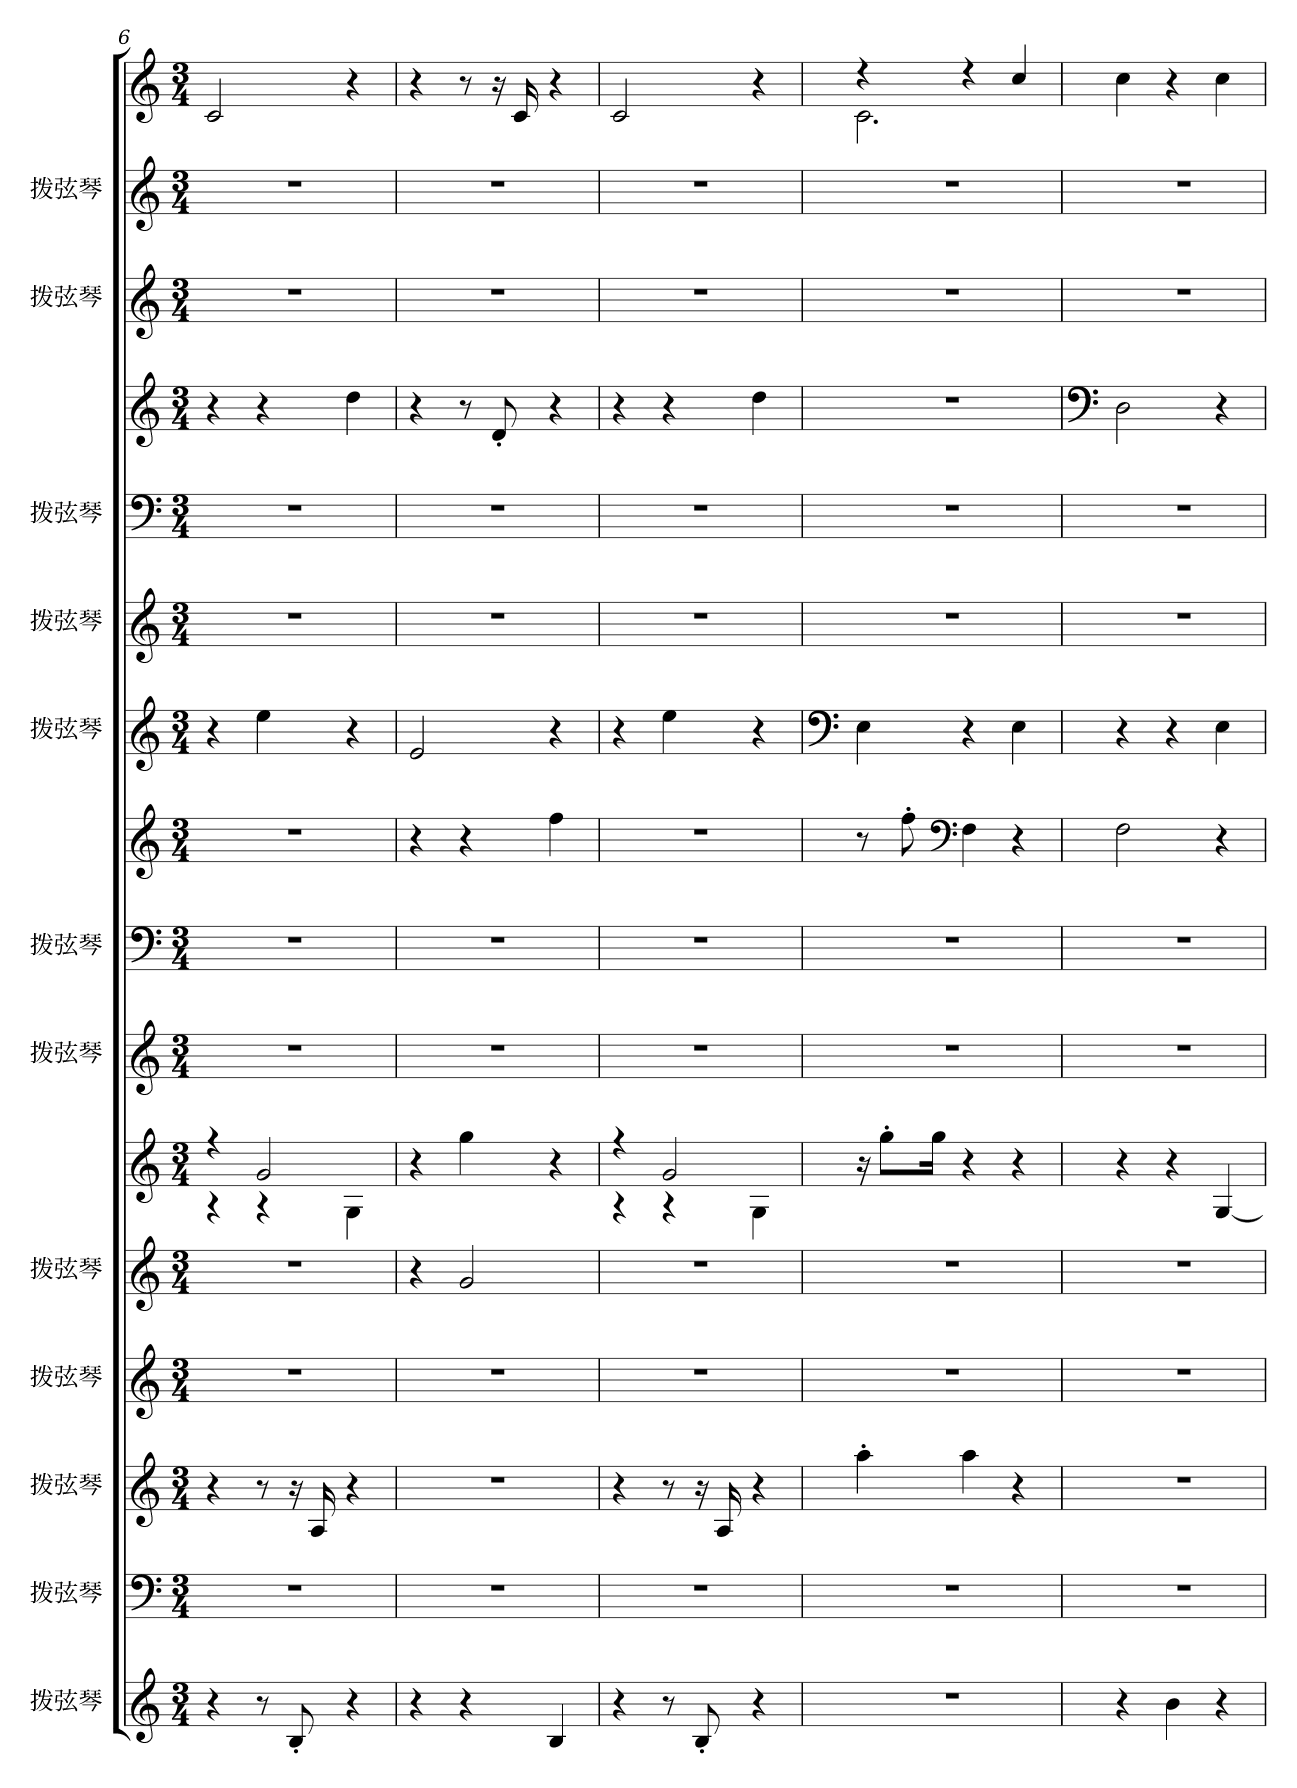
**kern	**kern	**kern	**kern	**kern	**kern	**kern	**kern	**kern	**kern	**kern	**kern	**kern	**kern	**kern	**kern
*part12	*part11	*part10	*part9	*part8	*part8	*part7	*part6	*part6	*part5	*part4	*part3	*part3	*part2	*part1	*part1
*staff16	*staff15	*staff14	*staff13	*staff12	*staff11	*staff10	*staff9	*staff8	*staff7	*staff6	*staff5	*staff4	*staff3	*staff2	*staff1
*I"拨弦琴	*I"拨弦琴	*I"拨弦琴	*I"拨弦琴	*I"拨弦琴	*	*I"拨弦琴	*I"拨弦琴	*	*I"拨弦琴	*I"拨弦琴	*I"拨弦琴	*	*I"拨弦琴	*I"拨弦琴	*
*clefG2	*clefF4	*clefG2	*clefG2	*clefG2	*clefG2	*clefG2	*clefF4	*clefG2	*clefG2	*clefG2	*clefF4	*clefG2	*clefG2	*clefG2	*clefG2
*k[]	*k[]	*k[]	*k[]	*k[]	*k[]	*k[]	*k[]	*k[]	*k[]	*k[]	*k[]	*k[]	*k[]	*k[]	*k[]
*M3/4	*M3/4	*M3/4	*M3/4	*M3/4	*M3/4	*M3/4	*M3/4	*M3/4	*M3/4	*M3/4	*M3/4	*M3/4	*M3/4	*M3/4	*M3/4
=6	=6	=6	=6	=6	=6	=6	=6	=6	=6	=6	=6	=6	=6	=6	=6
*	*	*	*	*	*^	*	*	*	*	*	*	*	*	*	*
4r	2.r	4r	2.r	2.r	4r	4r	2.r	2.r	2.r	4r	2.r	2.r	4r	2.r	2.r	2c/
8r	.	8r	.	.	2g/	4r	.	.	.	4ee\	.	.	4r	.	.	.
8B'/	.	16r	.	.	.	.	.	.	.	.	.	.	.	.	.	.
.	.	16A/	.	.	.	.	.	.	.	.	.	.	.	.	.	.
4r	.	4r	.	.	.	4G\	.	.	.	4r	.	.	4dd\	.	.	4r
*	*	*	*	*	*v	*v	*	*	*	*	*	*	*	*	*	*
!!LO:PB:g=z
=7	=7	=7	=7	=7	=7	=7	=7	=7	=7	=7	=7	=7	=7	=7	=7
4r	2.r	2.r	2.r	4r	4r	2.r	2.r	4r	2e/	2.r	2.r	4r	2.r	2.r	4r
4r	.	.	.	2g/	4gg\	.	.	4r	.	.	.	8r	.	.	8r
.	.	.	.	.	.	.	.	.	.	.	.	8d'/	.	.	16r
.	.	.	.	.	.	.	.	.	.	.	.	.	.	.	16c/
4B/	.	.	.	.	4r	.	.	4ff\	4r	.	.	4r	.	.	4r
=8	=8	=8	=8	=8	=8	=8	=8	=8	=8	=8	=8	=8	=8	=8	=8
*	*	*	*	*	*^	*	*	*	*	*	*	*	*	*	*
4r	2.r	4r	2.r	2.r	4r	4r	2.r	2.r	2.r	4r	2.r	2.r	4r	2.r	2.r	2c/
8r	.	8r	.	.	2g/	4r	.	.	.	4ee\	.	.	4r	.	.	.
8B'/	.	16r	.	.	.	.	.	.	.	.	.	.	.	.	.	.
.	.	16A/	.	.	.	.	.	.	.	.	.	.	.	.	.	.
4r	.	4r	.	.	.	4G\	.	.	.	4r	.	.	4dd\	.	.	4r
*	*	*	*	*	*v	*v	*	*	*	*	*	*	*	*	*	*
=9	=9	=9	=9	=9	=9	=9	=9	=9	=9	=9	=9	=9	=9	=9	=9
*	*	*	*	*	*	*	*	*	*clefF4	*	*	*	*	*	*
*	*	*	*	*	*	*	*	*	*	*	*	*	*	*	*^
2.r	2.r	4aa'\	2.r	2.r	16r	2.r	2.r	8r	4E\	2.r	2.r	2.r	2.r	2.r	4r	2.c\
.	.	.	.	.	8gg'\L	.	.	.	.	.	.	.	.	.	.	.
.	.	.	.	.	.	.	.	8ff'\	.	.	.	.	.	.	.	.
.	.	.	.	.	16gg\Jk	.	.	.	.	.	.	.	.	.	.	.
*	*	*	*	*	*	*	*	*clefF4	*	*	*	*	*	*	*	*
.	.	4aa\	.	.	4r	.	.	4F\	4r	.	.	.	.	.	4r	.
.	.	4r	.	.	4r	.	.	4r	4E\	.	.	.	.	.	4cc/	.
*	*	*	*	*	*	*	*	*	*	*	*	*	*	*	*v	*v
=10	=10	=10	=10	=10	=10	=10	=10	=10	=10	=10	=10	=10	=10	=10	=10
*	*	*	*	*	*	*	*	*	*	*	*	*clefF4	*	*	*
4r	2.r	2.r	2.r	2.r	4r	2.r	2.r	2F\	4r	2.r	2.r	2D\	2.r	2.r	4cc\
4b\	.	.	.	.	4r	.	.	.	4r	.	.	.	.	.	4r
4r	.	.	.	.	[4G/	.	.	4r	4E\	.	.	4r	.	.	4cc\
=	=	=	=	=	=	=	=	=	=	=	=	=	=	=	=
*-	*-	*-	*-	*-	*-	*-	*-	*-	*-	*-	*-	*-	*-	*-	*-
